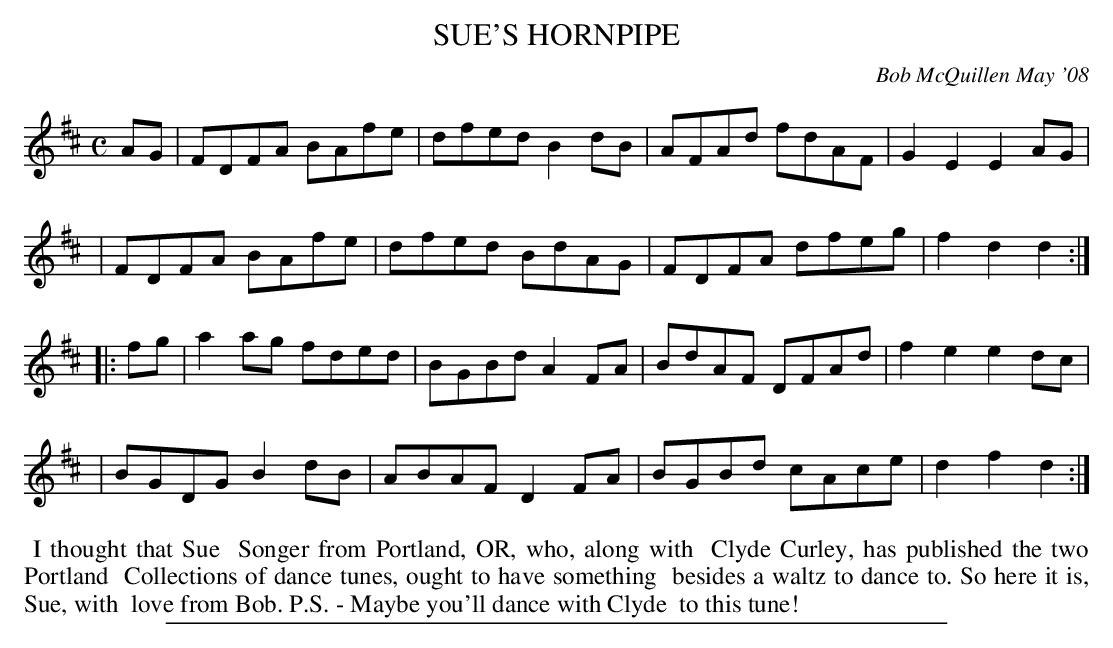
X:1
T: SUE'S HORNPIPE
C: Bob McQuillen May '08
M: C
L: 1/8
K: D
AG \
| FDFA BAfe | dfed B2dB | AFAd fdAF | G2E2 E2AG |
| FDFA BAfe | dfed BdAG | FDFA dfeg | f2d2 d2 :|
|: fg \
| a2ag fded | BGBd A2FA | BdAF DFAd | f2e2 e2dc |
| BGDG B2dB | ABAF D2FA | BGBd cAce | d2f2 d2 :|
